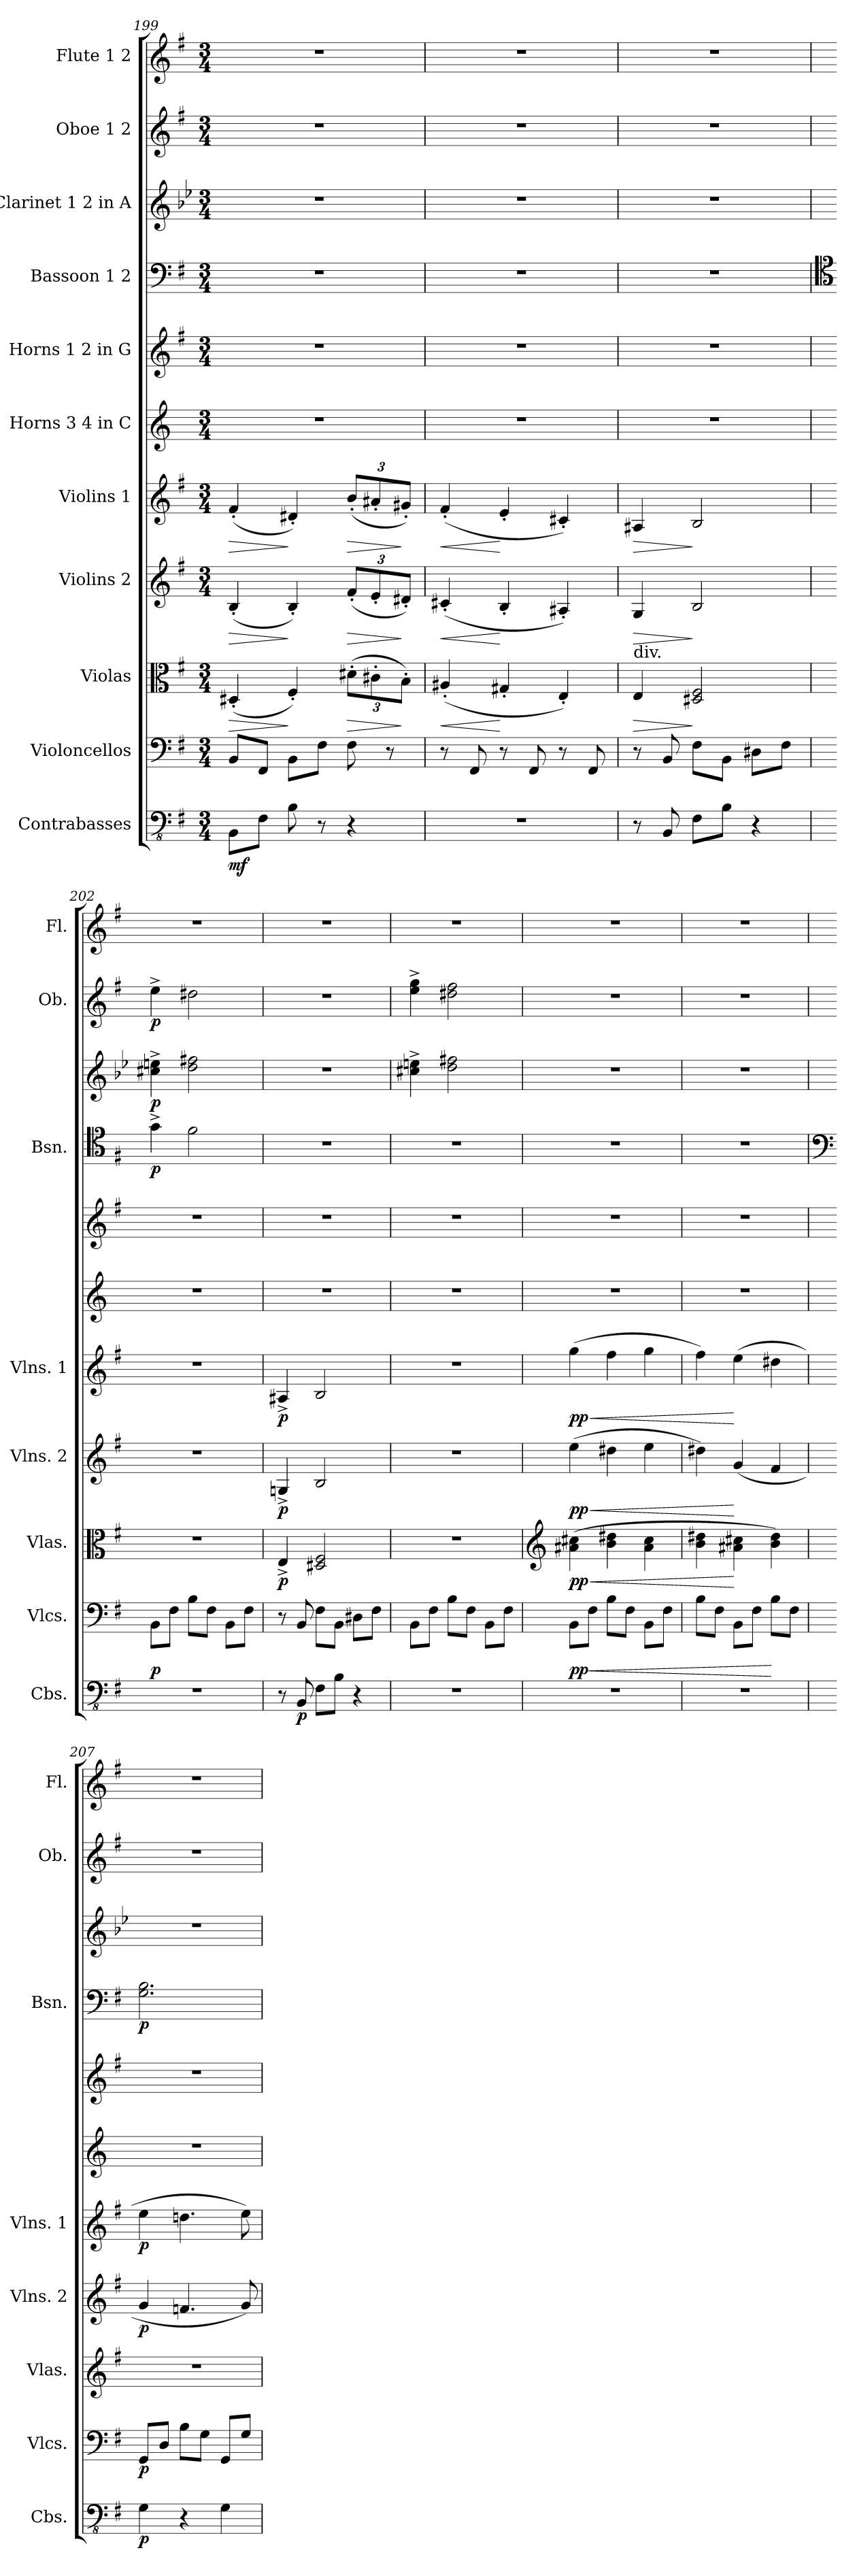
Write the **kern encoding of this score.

**kern	**dynam	**kern	**dynam	**kern	**dynam	**kern	**dynam	**kern	**dynam	**kern	**kern	**kern	**dynam	**kern	**dynam	**kern	**dynam	**kern
*part11	*part11	*part10	*part10	*part9	*part9	*part8	*part8	*part7	*part7	*part6	*part5	*part4	*part4	*part3	*part3	*part2	*part2	*part1
*staff11	*staff11	*staff10	*staff10	*staff9	*staff9	*staff8	*staff8	*staff7	*staff7	*staff6	*staff5	*staff4	*staff4	*staff3	*staff3	*staff2	*staff2	*staff1
*I"Contrabasses	*	*I"Violoncellos	*	*I"Violas	*	*I"Violins 2	*	*I"Violins 1	*	*I"Horns 3 4 in C	*I"Horns 1 2 in G	*I"Bassoon 1 2	*	*I"Clarinet 1 2 in A	*	*I"Oboe 1 2	*	*I"Flute 1 2
*I'Cbs.	*	*I'Vlcs.	*	*I'Vlas.	*	*I'Vlns. 2	*	*I'Vlns. 1	*	*	*	*I'Bsn.	*	*	*	*I'Ob.	*	*I'Fl.
*clefFv4	*	*clefF4	*	*clefC3	*	*clefG2	*	*clefG2	*	*clefG2	*clefG2	*clefF4	*	*clefG2	*	*clefG2	*	*clefG2
*	*	*	*	*	*	*	*	*	*	*ITrd7c12	*ITrd10c17	*	*	*ITrd2c3	*	*	*	*
*k[f#]	*	*k[f#]	*	*k[f#]	*	*k[f#]	*	*k[f#]	*	*k[]	*k[f#]	*k[f#]	*	*k[f#]	*	*k[f#]	*	*k[f#]
*M3/4	*	*M3/4	*	*M3/4	*	*M3/4	*	*M3/4	*	*M3/4	*M3/4	*M3/4	*	*M3/4	*	*M3/4	*	*M3/4
=199	=199	=199	=199	=199	=199	=199	=199	=199	=199	=199	=199	=199	=199	=199	=199	=199	=199	=199
!	!LO:DY:b	!	!	!	!LO:HP:b	!	!LO:HP:b	!	!LO:HP:b	!	!	!	!	!	!	!	!	!
8BBB\L	mf	8BB/L	.	(<4D#X'/	>	(<4B'/	>	(<4f#'/	>	2.r	2.r	2.r	.	2.r	.	2.r	.	2.r
8FF#\J	.	8FF#/J	.	.	.	.	.	.	.	.	.	.	.	.	.	.	.	.
8BB\	.	8BB\L	.	4F#'/)	]	4B'/)	]	4d#X'/)	]	.	.	.	.	.	.	.	.	.
8r	.	8F#\J	.	.	.	.	.	.	.	.	.	.	.	.	.	.	.	.
*	*	*	*	*Xbrackettup	*	*	*	*	*	*	*	*	*	*	*	*	*	*
!	!	!	!	!	!LO:HP:b	!	!	!	!	!	!	!	!	!	!	!	!	!
*	*	*	*	*	*	*Xbrackettup	*	*	*	*	*	*	*	*	*	*	*	*
!	!	!	!	!	!	!	!LO:HP:b	!	!	!	!	!	!	!	!	!	!	!
*	*	*	*	*	*	*	*	*Xbrackettup	*	*	*	*	*	*	*	*	*	*
!	!	!	!	!	!	!	!	!	!LO:HP:b	!	!	!	!	!	!	!	!	!
4r	.	8F#\	.	(>12d#X'\L	>	(<12f#'/L	>	(<12b'/L	>	.	.	.	.	.	.	.	.	.
.	.	.	.	12c#X'\	.	12e'/	.	12a#X'/	.	.	.	.	.	.	.	.	.	.
.	.	8r	.	.	.	.	.	.	.	.	.	.	.	.	.	.	.	.
.	.	.	.	12B'\J)	]	12d#X'/J)	]	12g#X'/J)	]	.	.	.	.	.	.	.	.	.
!!LO:PB:g=z
=200	=200	=200	=200	=200	=200	=200	=200	=200	=200	=200	=200	=200	=200	=200	=200	=200	=200	=200
!	!	!	!	!	!LO:HP:b	!	!LO:HP:b	!	!LO:HP:b	!	!	!	!	!	!	!	!	!
2.r	.	8r	.	(<4A#X'/	<	(<4c#X'/	<	(<4f#'/	<	2.r	2.r	2.r	.	2.r	.	2.r	.	2.r
.	.	8FF#/	.	.	.	.	.	.	.	.	.	.	.	.	.	.	.	.
.	.	8r	.	4G#X'/	[	4B'/	[	4e'/	[	.	.	.	.	.	.	.	.	.
.	.	8FF#/	.	.	.	.	.	.	.	.	.	.	.	.	.	.	.	.
.	.	8r	.	4E'/)	.	4A#X'/)	.	4c#X'/)	.	.	.	.	.	.	.	.	.	.
.	.	8FF#/	.	.	.	.	.	.	.	.	.	.	.	.	.	.	.	.
=201	=201	=201	=201	=201	=201	=201	=201	=201	=201	=201	=201	=201	=201	=201	=201	=201	=201	=201
!	!	!	!	!LO:TX:a:t=div.	!	!	!	!	!	!	!	!	!	!	!	!	!	!
!	!	!	!	!	!LO:HP:b	!	!LO:HP:b	!	!LO:HP:b	!	!	!	!	!	!	!	!	!
8r	.	8r	.	4E/	>	4G/	>	4A#X/	>	2.r	2.r	2.r	.	2.r	.	2.r	.	2.r
8BBB/	.	8BB/	.	.	.	.	.	.	.	.	.	.	.	.	.	.	.	.
8FF#\L	.	8F#\L	.	2D#X/ 2F#/	]	2B/	]	2B/	]	.	.	.	.	.	.	.	.	.
8BB\J	.	8BB\J	.	.	.	.	.	.	.	.	.	.	.	.	.	.	.	.
4r	.	8D#X\L	.	.	.	.	.	.	.	.	.	.	.	.	.	.	.	.
.	.	8F#\J	.	.	.	.	.	.	.	.	.	.	.	.	.	.	.	.
=202	=202	=202	=202	=202	=202	=202	=202	=202	=202	=202	=202	=202	=202	=202	=202	=202	=202	=202
*	*	*	*	*	*	*	*	*	*	*	*	*clefC4	*	*	*	*	*	*
!	!	!	!LO:DY:b	!	!	!	!	!	!	!	!	!	!LO:DY:b	!	!LO:DY:b	!	!LO:DY:b	!
2.r	.	8BB\L	p	2.r	.	2.r	.	2.r	.	2.r	2.r	4g^\	p	4a#X\^ 4cc#X\^	p	4ee^\	p	2.r
.	.	8F#\J	.	.	.	.	.	.	.	.	.	.	.	.	.	.	.	.
.	.	8B\L	.	.	.	.	.	.	.	.	.	2f#\	.	2b\ 2dd#X\	.	2dd#X\	.	.
.	.	8F#\J	.	.	.	.	.	.	.	.	.	.	.	.	.	.	.	.
.	.	8BB\L	.	.	.	.	.	.	.	.	.	.	.	.	.	.	.	.
.	.	8F#\J	.	.	.	.	.	.	.	.	.	.	.	.	.	.	.	.
=203	=203	=203	=203	=203	=203	=203	=203	=203	=203	=203	=203	=203	=203	=203	=203	=203	=203	=203
!	!	!	!	!	!LO:DY:b	!	!LO:DY:b	!	!LO:DY:b	!	!	!	!	!	!	!	!	!
8r	.	8r	.	4E^/	p	4Gn^/	p	4A#X^/	p	2.r	2.r	2.r	.	2.r	.	2.r	.	2.r
!	!LO:DY:b	!	!	!	!	!	!	!	!	!	!	!	!	!	!	!	!	!
8BBB/	p	8BB/	.	.	.	.	.	.	.	.	.	.	.	.	.	.	.	.
8FF#\L	.	8F#\L	.	2D#X/ 2F#/	.	2B/	.	2B/	.	.	.	.	.	.	.	.	.	.
8BB\J	.	8BB\J	.	.	.	.	.	.	.	.	.	.	.	.	.	.	.	.
4r	.	8D#X\L	.	.	.	.	.	.	.	.	.	.	.	.	.	.	.	.
.	.	8F#\J	.	.	.	.	.	.	.	.	.	.	.	.	.	.	.	.
=204	=204	=204	=204	=204	=204	=204	=204	=204	=204	=204	=204	=204	=204	=204	=204	=204	=204	=204
2.r	.	8BB\L	.	2.r	.	2.r	.	2.r	.	2.r	2.r	2.r	.	4a#X\^ 4cc#X\^	.	4ee\^ 4gg\^	.	2.r
.	.	8F#\J	.	.	.	.	.	.	.	.	.	.	.	.	.	.	.	.
.	.	8B\L	.	.	.	.	.	.	.	.	.	.	.	2b\ 2dd#X\	.	2dd#X\ 2ff#\	.	.
.	.	8F#\J	.	.	.	.	.	.	.	.	.	.	.	.	.	.	.	.
.	.	8BB\L	.	.	.	.	.	.	.	.	.	.	.	.	.	.	.	.
.	.	8F#\J	.	.	.	.	.	.	.	.	.	.	.	.	.	.	.	.
=205	=205	=205	=205	=205	=205	=205	=205	=205	=205	=205	=205	=205	=205	=205	=205	=205	=205	=205
*	*	*	*	*clefG2	*	*	*	*	*	*	*	*	*	*	*	*	*	*
!	!	!	!LO:DY:b	!	!LO:HP:b	!	!LO:HP:b	!	!LO:HP:b	!	!	!	!	!	!	!	!	!
!	!	!	!	!	!LO:DY:n=1:b	!	!LO:DY:n=1:b	!	!LO:DY:n=1:b	!	!	!	!	!	!	!	!	!
2.r	.	8BB\L	pp	(>4a#X\ 4cc#X\	< pp	(>4ee\	< pp	(>4gg\	< pp	2.r	2.r	2.r	.	2.r	.	2.r	.	2.r
!	!	!	!LO:HP:b	!	!	!	!	!	!	!	!	!	!	!	!	!	!	!
.	.	8F#\J	<	.	.	.	.	.	.	.	.	.	.	.	.	.	.	.
.	.	8B\L	.	4b\ 4dd#X\	.	4dd#X\	.	4ff#\	.	.	.	.	.	.	.	.	.	.
.	.	8F#\J	.	.	.	.	.	.	.	.	.	.	.	.	.	.	.	.
.	.	8BB\L	.	4a#\ 4cc#\	.	4ee\	.	4gg\	.	.	.	.	.	.	.	.	.	.
.	.	8F#\J	.	.	.	.	.	.	.	.	.	.	.	.	.	.	.	.
!!LO:PB:g=z
=206	=206	=206	=206	=206	=206	=206	=206	=206	=206	=206	=206	=206	=206	=206	=206	=206	=206	=206
2.r	.	8B\L	.	4b\ 4dd#X\	.	4dd#X\)	.	4ff#\)	.	2.r	2.r	2.r	.	2.r	.	2.r	.	2.r
.	.	8F#\J	.	.	.	.	.	.	.	.	.	.	.	.	.	.	.	.
.	.	8BB\L	.	4a#X\ 4cc#X\	[	(>4g/	[	(>4ee\	[	.	.	.	.	.	.	.	.	.
.	.	8F#\J	.	.	.	.	.	.	.	.	.	.	.	.	.	.	.	.
.	.	8B\L	[	4b\ 4dd#\)	.	4f#/	.	4dd#X\	.	.	.	.	.	.	.	.	.	.
.	.	8F#\J	.	.	.	.	.	.	.	.	.	.	.	.	.	.	.	.
=207	=207	=207	=207	=207	=207	=207	=207	=207	=207	=207	=207	=207	=207	=207	=207	=207	=207	=207
*	*	*	*	*	*	*	*	*	*	*	*	*clefF4	*	*	*	*	*	*
!	!LO:DY:b	!	!LO:DY:b	!	!	!	!LO:DY:b	!	!LO:DY:b	!	!	!	!LO:DY:b	!	!	!	!	!
4GG\	p	8GG/L	p	2.r	.	4g/	p	4ee\	p	2.r	2.r	2.G\ 2.B\	p	2.r	.	2.r	.	2.r
.	.	8D/J	.	.	.	.	.	.	.	.	.	.	.	.	.	.	.	.
4r	.	8B\L	.	.	.	4.fn/	.	4.ddn\	.	.	.	.	.	.	.	.	.	.
.	.	8G\J	.	.	.	.	.	.	.	.	.	.	.	.	.	.	.	.
4GG\	.	8GG/L	.	.	.	.	.	.	.	.	.	.	.	.	.	.	.	.
.	.	8G/J	.	.	.	8g/)	.	8ee\)	.	.	.	.	.	.	.	.	.	.
=	=	=	=	=	=	=	=	=	=	=	=	=	=	=	=	=	=	=
*-	*-	*-	*-	*-	*-	*-	*-	*-	*-	*-	*-	*-	*-	*-	*-	*-	*-	*-
